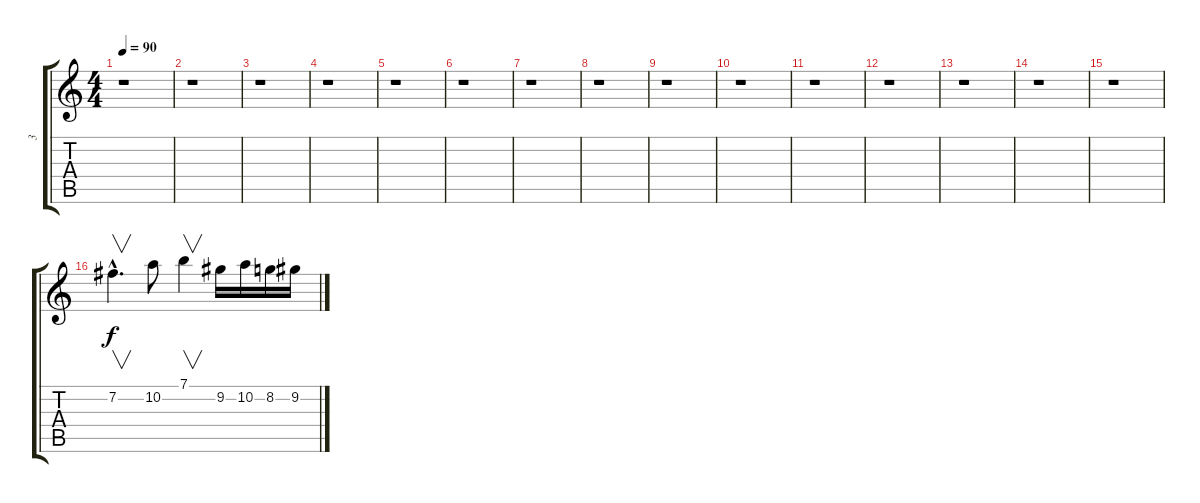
\track ("3" "3") {instrument distortionguitar}
\staff {score tabs}
\tuning (E4 B3 G3 D3 A2 E2) {hide}
\ts (4 4)
\tempo 90
\clef g2
\ks c
r.1{dy f} |
r.1 |
r.1 |
r.1 |
r.1 |
r.1 |
r.1 |
r.1 |
r.1 |
r.1 |
r.1 |
r.1 |
r.1 |
r.1 |
r.1 |
7.2{hac}.4{v d} 10.2.8 7.1.4{v} 9.2.16 10.2.16 8.2.16 9.2.16
